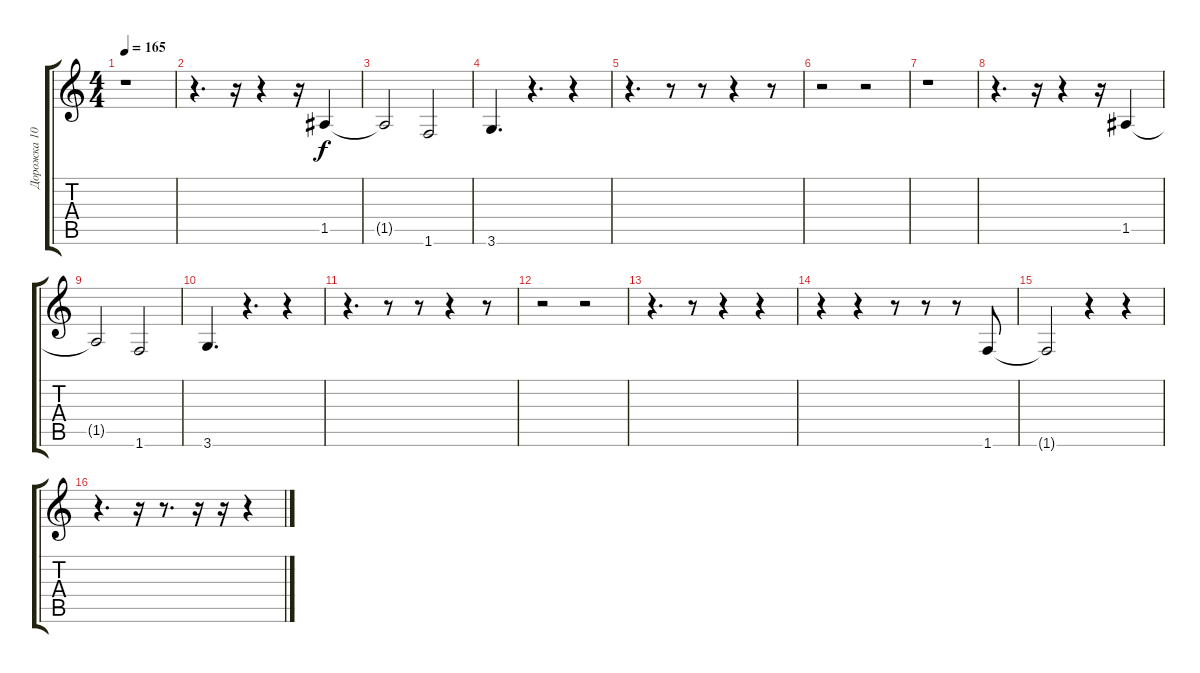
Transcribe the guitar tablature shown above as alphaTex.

\track ("Дорожка 10" "Дорожка 10") {instrument slapbass1}
\staff {score tabs}
\tuning (E4 B3 G3 D3 A2 E2) {hide}
\ts (4 4)
\tempo 165
\clef g2
\ks c
r.1{dy f} |
r.4{d} r.16 r.4 r.16 1.5.4 |
1.5{t}.2 1.6.2 |
3.6.4{d} r.4{d} r.4 |
r.4{d} r.8 r.8 r.4 r.8 |
r.2 r.2 |
r.1 |
r.4{d} r.16 r.4 r.16 1.5.4 |
1.5{t}.2 1.6.2 |
3.6.4{d} r.4{d} r.4 |
r.4{d} r.8 r.8 r.4 r.8 |
r.2 r.2 |
r.4{d} r.8 r.4 r.4 |
r.4 r.4 r.8 r.8 r.8 1.6.8 |
1.6{t}.2 r.4 r.4 |
r.4{d} r.16 r.8{d} r.16 r.16 r.4
